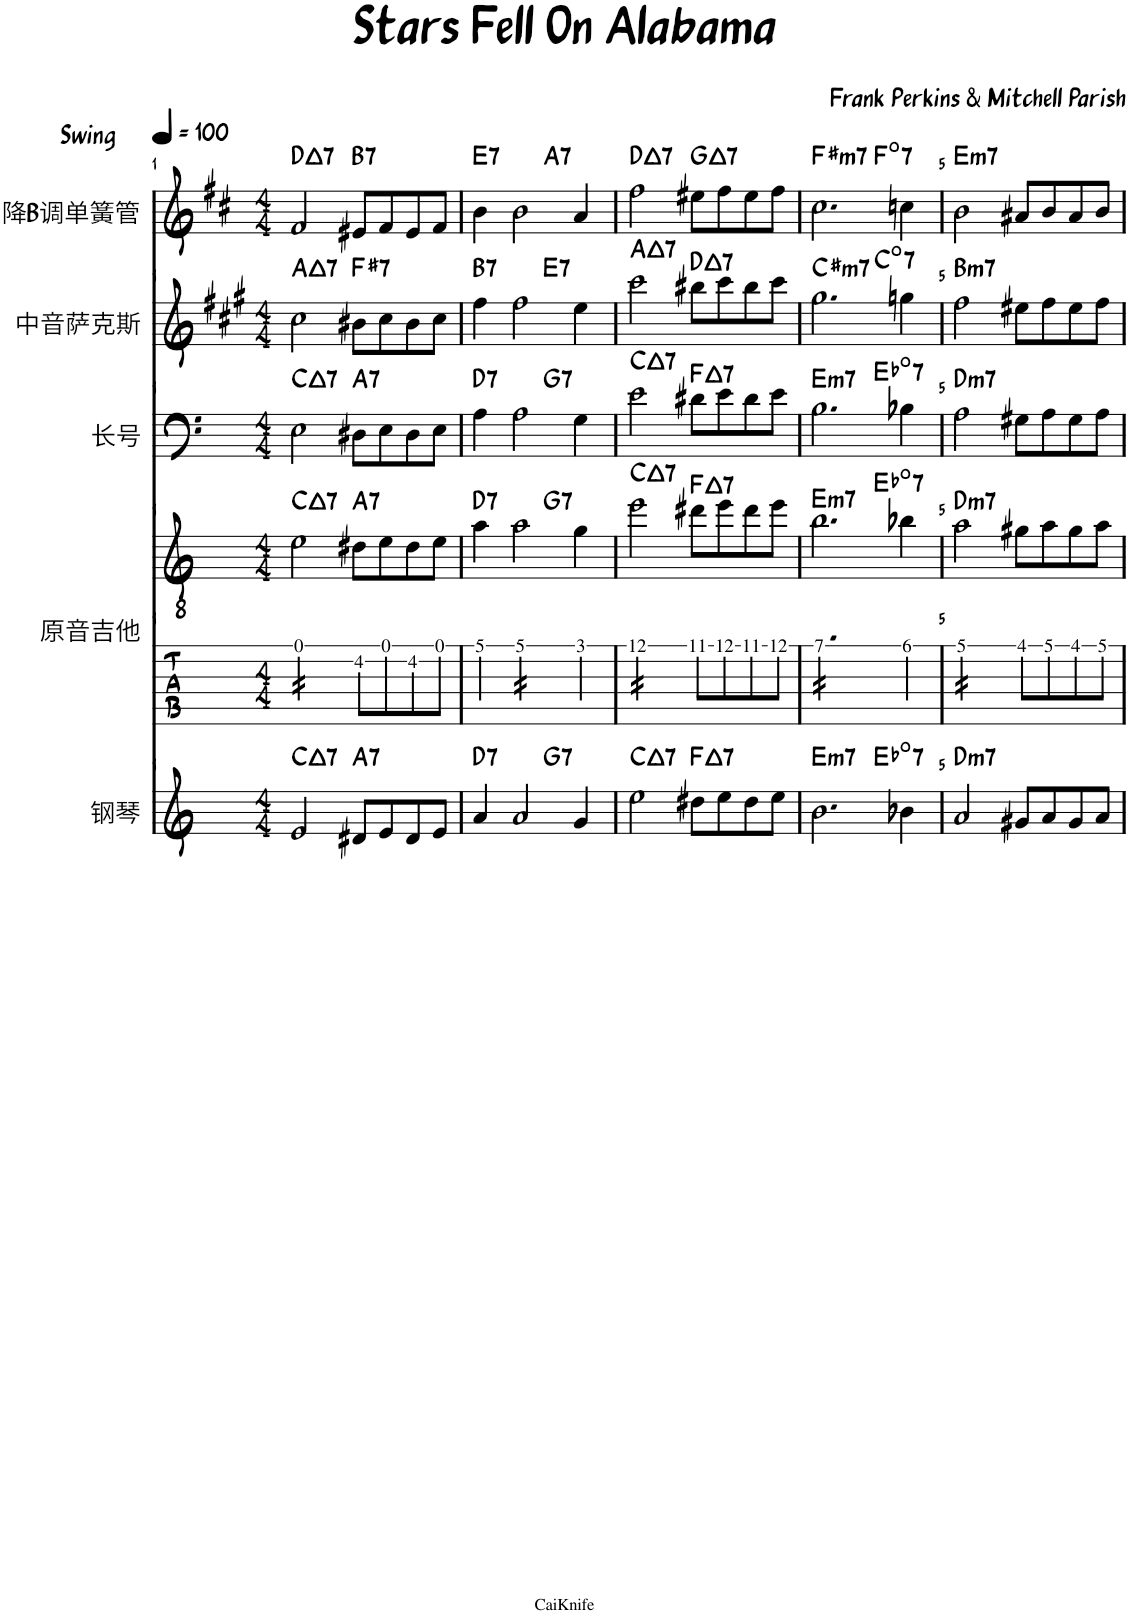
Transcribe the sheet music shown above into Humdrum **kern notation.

**kern	**harte	**kern	**kern	**harte	**kern	**harte	**kern	**harte	**kern	**harte
*part5	*part5	*part4	*part4	*part4	*part3	*part3	*part2	*part2	*part1	*part1
*staff6	*	*staff5	*staff4	*	*staff3	*	*staff2	*	*staff1	*
*I"钢琴	*	*I"原音吉他	*	*	*I"长号	*	*I"中音萨克斯	*	*I"降B调单簧管	*
*	*	*stria6	*	*	*	*	*	*	*	*
*clefG2	*	*	*clefGv2	*	*clefF4	*	*clefG2	*	*clefG2	*
*	*	*	*	*	*	*	*Trd5c9	*	*Trd1c2	*
*k[]	*	*k[]	*k[]	*	*k[]	*	*k[f#c#g#]	*	*k[f#c#]	*
*M4/4	*	*M4/4	*M4/4	*	*M4/4	*	*M4/4	*	*M4/4	*
*MM100	*	*MM100	*MM100	*	*MM100	*	*MM100	*	*MM100	*
=1	=1	=1	=1	=1	=1	=1	=1	=1	=1	=1
!	!LO:H:kt=7	!	!	!LO:H:kt=7	!	!LO:H:kt=7	!	!LO:H:kt=7	!LO:TX:a:B:t=Swing	!LO:H:kt=7
2e/	C:maj7	2e\	2e\	C:maj7	2E\	C:maj7	2cc#\	A:maj7	2f#/	D:maj7
!	!LO:H:kt=7	!	!	!LO:H:kt=7	!	!LO:H:kt=7	!	!LO:H:kt=7	!	!LO:H:kt=7
8d#X/L	A:7	8d#X\L	8d#X\L	A:7	8D#X\L	A:7	8b#X\L	F#:7	8e#X/L	B:7
8e/	.	8e\	8e\	.	8E\	.	8cc#\	.	8f#/	.
8d#/	.	8d#\	8d#\	.	8D#\	.	8b#\	.	8e#/	.
8e/J	.	8e\J	8e\J	.	8E\J	.	8cc#\J	.	8f#/J	.
=2	=2	=2	=2	=2	=2	=2	=2	=2	=2	=2
!	!LO:H:kt=7	!	!	!LO:H:kt=7	!	!LO:H:kt=7	!	!LO:H:kt=7	!	!LO:H:kt=7
*^	*	*	*^	*	*^	*	*^	*	*^	*
4a/	2ryy	D:7	4a\	4a\	2ryy	D:7	4A\	2ryy	D:7	4ff#\	2ryy	B:7	4b\	2ryy	E:7
2a/	.	.	2a\	2a\	.	.	2A\	.	.	2ff#\	.	.	2b\	.	.
!	!	!LO:H:kt=7	!	!	!	!LO:H:kt=7	!	!	!LO:H:kt=7	!	!	!LO:H:kt=7	!	!	!LO:H:kt=7
.	2ryy	G:7	.	.	2ryy	G:7	.	2ryy	G:7	.	2ryy	E:7	.	2ryy	A:7
4g/	.	.	4g\	4g\	.	.	4G\	.	.	4ee\	.	.	4a/	.	.
=3	=3	=3	=3	=3	=3	=3	=3	=3	=3	=3	=3	=3	=3	=3	=3
!	!	!LO:H:kt=7	!	!	!	!LO:H:kt=7	!	!	!LO:H:kt=7	!	!	!LO:H:kt=7	!	!	!LO:H:kt=7
*	*	*	*	*v	*v	*	*	*	*	*v	*v	*	*v	*v	*
*v	*v	*	*	*	*	*v	*v	*	*	*	*	*
2ee\	C:maj7	2ee\	2ee\	C:maj7	2e\	C:maj7	2ccc#\	A:maj7	2ff#\	D:maj7
!	!LO:H:kt=7	!	!	!LO:H:kt=7	!	!LO:H:kt=7	!	!LO:H:kt=7	!	!LO:H:kt=7
8dd#X\L	F:maj7	8dd#X\L	8dd#X\L	F:maj7	8d#X\L	F:maj7	8bb#X\L	D:maj7	8ee#X\L	G:maj7
8ee\	.	8ee\	8ee\	.	8e\	.	8ccc#\	.	8ff#\	.
8dd#\	.	8dd#\	8dd#\	.	8d#\	.	8bb#\	.	8ee#\	.
8ee\J	.	8ee\J	8ee\J	.	8e\J	.	8ccc#\J	.	8ff#\J	.
=4	=4	=4	=4	=4	=4	=4	=4	=4	=4	=4
!	!LO:H:kt=m7	!	!	!LO:H:kt=m7	!	!LO:H:kt=m7	!	!LO:H:kt=m7	!	!LO:H:kt=m7
*^	*	*	*^	*	*^	*	*^	*	*^	*
2.b\	2ryy	E:min7	2.b\	2.b\	2ryy	E:min7	2.B\	2ryy	E:min7	2.gg#\	2ryy	C#:min7	2.cc#\	2ryy	F#:min7
!	!	!LO:H:kt=7	!	!	!	!LO:H:kt=7	!	!	!LO:H:kt=7	!	!	!LO:H:kt=7	!	!	!LO:H:kt=7
.	2ryy	Eb:dim7	.	.	2ryy	Eb:dim7	.	2ryy	Eb:dim7	.	2ryy	C:dim7	.	2ryy	F:dim7
4b-X\	.	.	4b-X\	4b-X\	.	.	4B-X\	.	.	4ggn\	.	.	4ccn\	.	.
=5	=5	=5	=5	=5	=5	=5	=5	=5	=5	=5	=5	=5	=5	=5	=5
!	!	!LO:H:kt=m7	!	!	!	!LO:H:kt=m7	!	!	!LO:H:kt=m7	!	!	!LO:H:kt=m7	!	!	!LO:H:kt=m7
*	*	*	*	*v	*v	*	*	*	*	*v	*v	*	*v	*v	*
*v	*v	*	*	*	*	*v	*v	*	*	*	*	*
2a/	D:min7	2a\	2a\	D:min7	2A\	D:min7	2ff#\	B:min7	2b\	E:min7
8g#X/L	.	8g#X\L	8g#X\L	.	8G#X\L	.	8ee#X\L	.	8a#X/L	.
8a/	.	8a\	8a\	.	8A\	.	8ff#\	.	8b/	.
8g#/	.	8g#\	8g#\	.	8G#\	.	8ee#\	.	8a#/	.
8a/J	.	8a\J	8a\J	.	8A\J	.	8ff#\J	.	8b/J	.
=	=	=	=	=	=	=	=	=	=	=
*-	*-	*-	*-	*-	*-	*-	*-	*-	*-	*-
